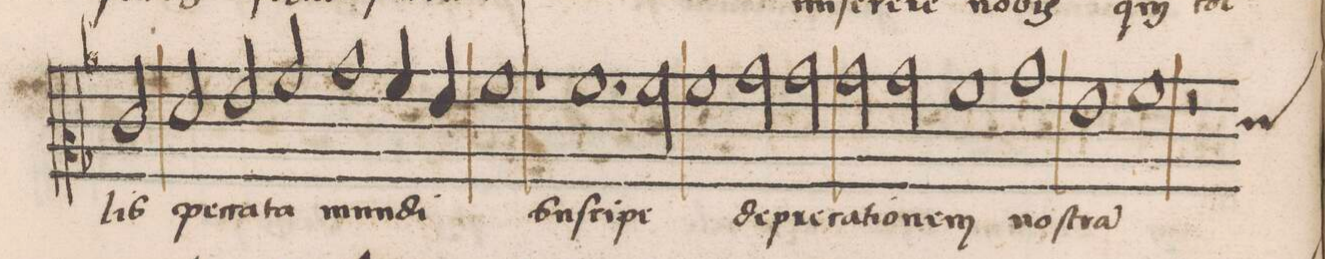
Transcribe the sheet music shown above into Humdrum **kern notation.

**kern	**text
*I"CANTVS	*
*clefC2	*
*k[b-]	*
*met(C|)	*
*M2/1	*
2e/	-lis
2f/	pec-
2g/	-ca-
=64-	=64-
2a/	-ta
1b-\	mun-
4a/	.
4g/	.
=65-	=65-
1a\	-di
1r	.
=66-	=66-
1.a\	Su-
2a\	-ſci-
=67-	=67-
1a\	-pe
2b-\	de-
2b-\	-pre-
=68-	=68-
2b-\	-ca-
2b-\	-ti-
1a\	-o-
=69-	=69-
1b-\	-nem
1g\	noſ-
=70-	=70-
*custos:f	*
1a\	-tra(m)
2r	.
*-	*-
